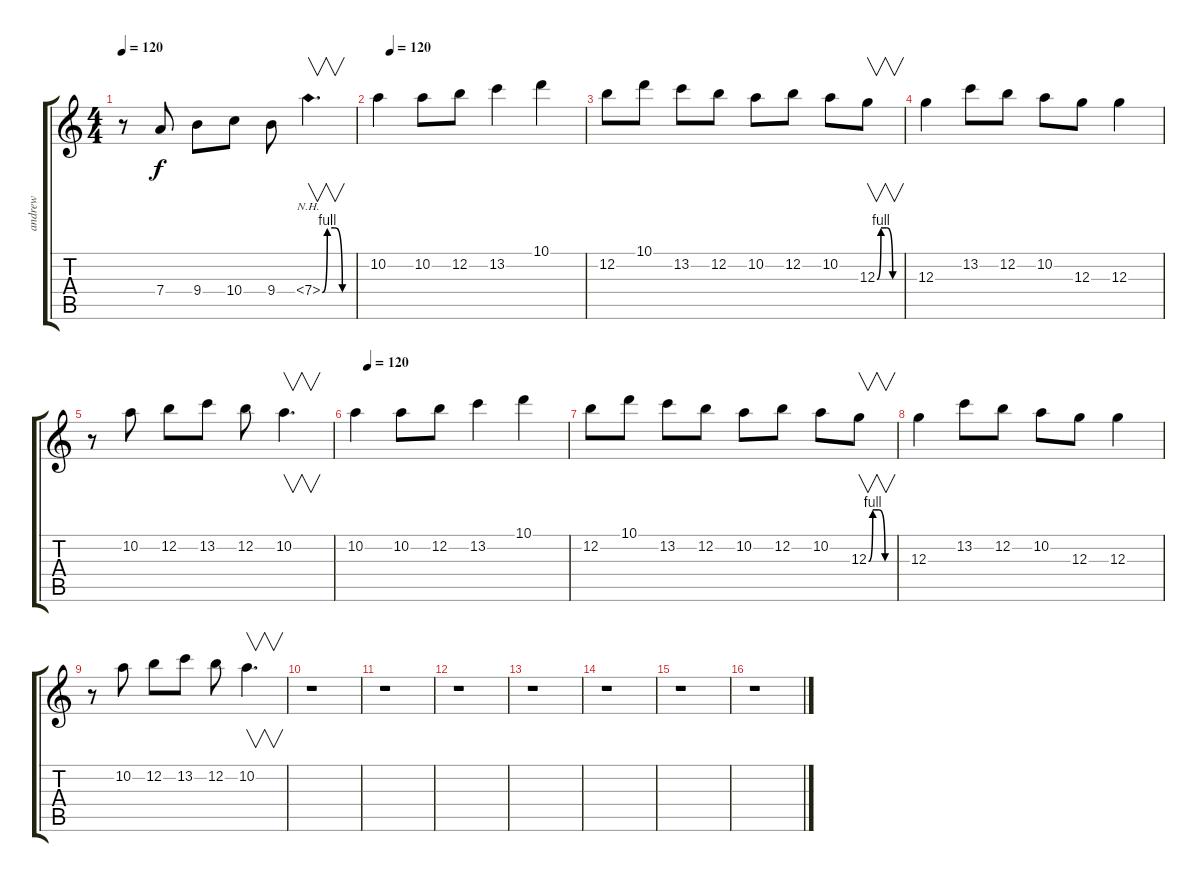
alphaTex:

\track ("andrew" "andrew") {instrument distortionguitar}
\staff {score tabs}
\tuning (E4 B3 G3 D3 A2 E2) {hide}
\ts (4 4)
\tempo 120
\clef g2
\ks c
r.8{dy f} 7.4.8 9.4.8 10.4.8 9.4.8 7.4{be (custom 0 0 10 4 25 4 40 0 60 0) nh}.4{v d} |
\tempo (120 0.0625)
10.2.4 10.2.8 12.2.8 13.2.4 10.1.4 |
12.2.8 10.1.8 13.2.8 12.2.8 10.2.8 12.2.8 10.2.8 12.3{be (custom 0 0 10 4 25 4 40 0 60 0)}.8{v} |
12.3.4 13.2.8 12.2.8 10.2.8 12.3.8 12.3.4 |
r.8 10.2.8 12.2.8 13.2.8 12.2.8 10.2.4{v d} |
\tempo (120 0.0625)
10.2.4 10.2.8 12.2.8 13.2.4 10.1.4 |
12.2.8 10.1.8 13.2.8 12.2.8 10.2.8 12.2.8 10.2.8 12.3{be (custom 0 0 10 4 25 4 40 0 60 0)}.8{v} |
12.3.4 13.2.8 12.2.8 10.2.8 12.3.8 12.3.4 |
r.8 10.2.8 12.2.8 13.2.8 12.2.8 10.2.4{v d} |
r.1 |
r.1 |
r.1 |
r.1 |
r.1 |
r.1 |
r.1
